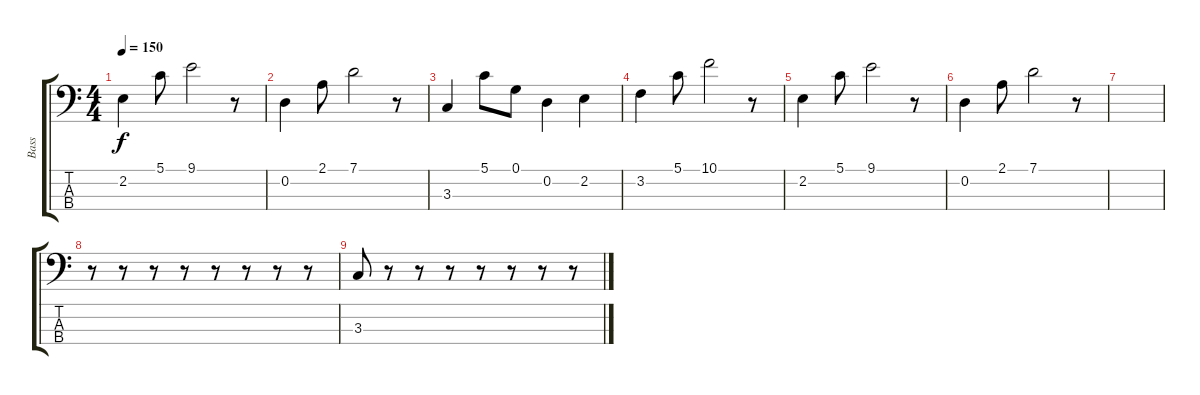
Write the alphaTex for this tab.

\track ("Bass" "Bass") {instrument electricbassfinger}
\staff {score tabs}
\tuning (G2 D2 A1 E1) {hide}
\ts (4 4)
\tempo 150
\clef f4
\ks c
2.2.4{dy f} 5.1.8 9.1.2 r.8 |
0.2.4 2.1.8 7.1.2 r.8 |
3.3.4 5.1.8 0.1.8 0.2.4 2.2.4 |
3.2.4 5.1.8 10.1.2 r.8 |
2.2.4 5.1.8 9.1.2 r.8 |
0.2.4 2.1.8 7.1.2 r.8 |
|
r.8 r.8 r.8 r.8 r.8 r.8 r.8 r.8 |
3.3.8 r.8 r.8 r.8 r.8 r.8 r.8 r.8
